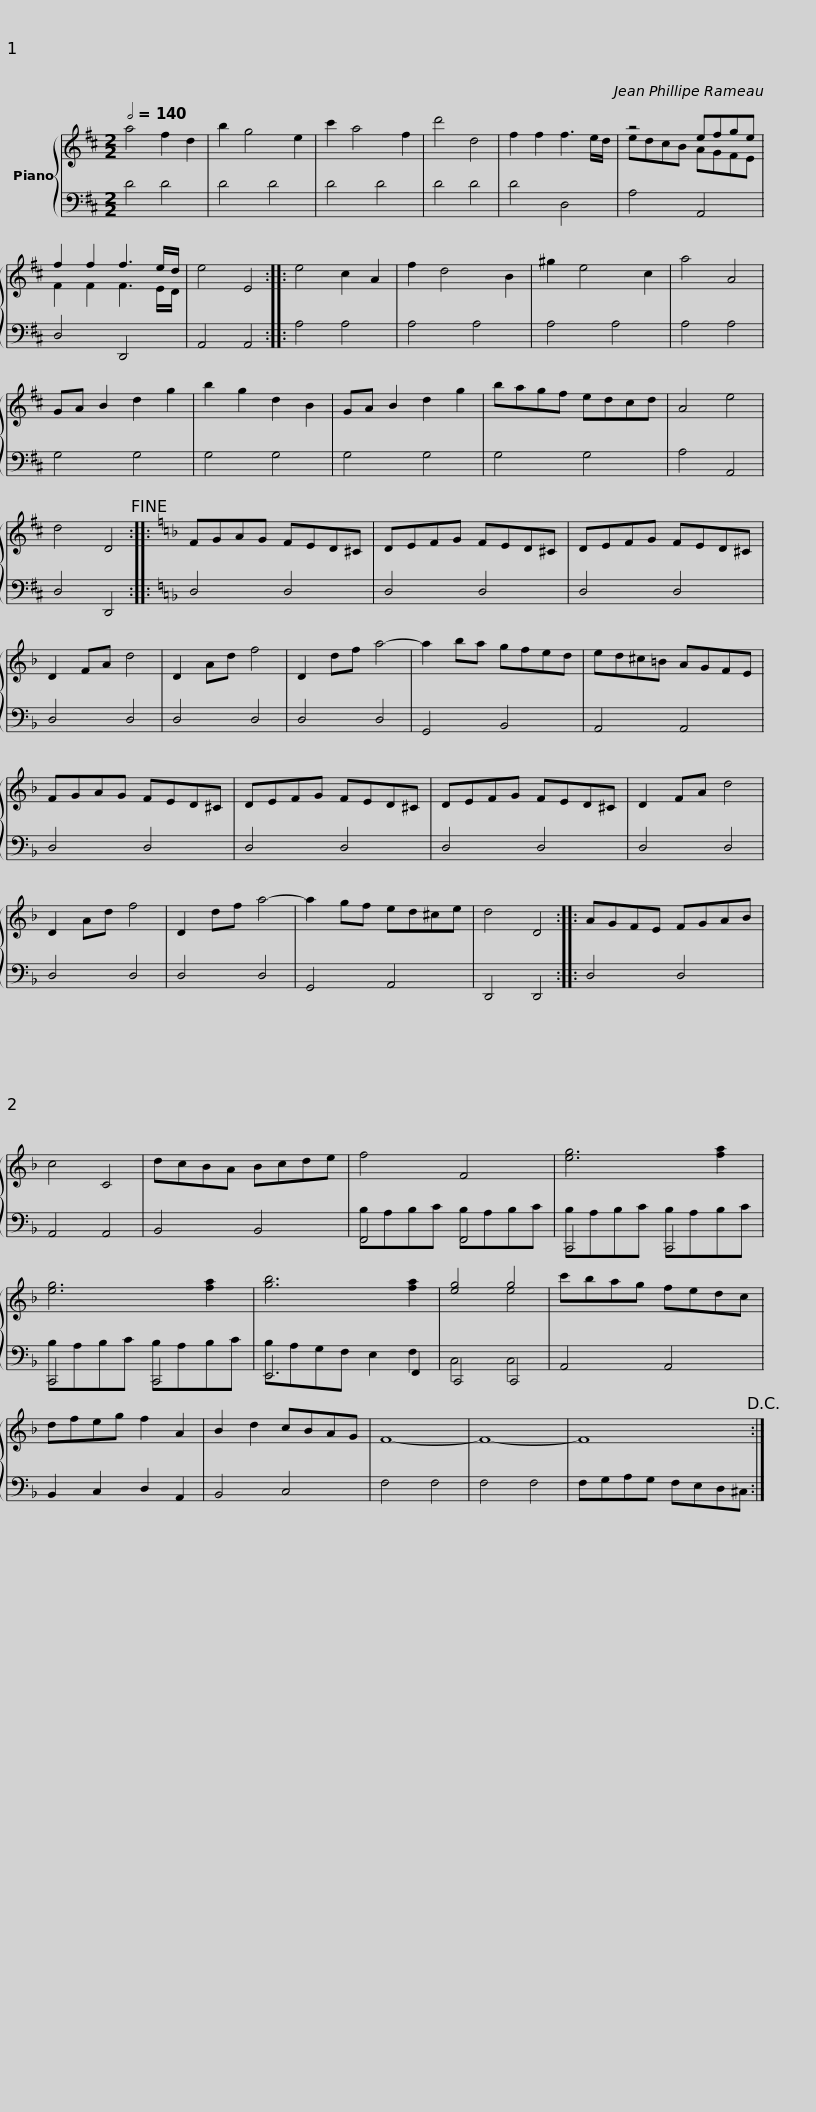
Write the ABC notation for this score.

X:1
%%score { ( 1 3 ) | ( 2 4 ) }
L:1/8
Q:1/2=140
M:2/2
I:linebreak $
K:D
V:1 treble
V:3 treble
V:2 bass
V:4 bass
V:1
 a4 f2 d2 | b2 g4 e2 | c'2 a4 f2 | d'4 d4 | f2 f2 f3 e/d/ | %5
 z4 efge | f2 f2 f3 e/d/ | e4 E4 :: e4 c2 A2 |$ f2 d4 B2 | %10
 ^g2 e4 c2 | a4 A4 | GA B2 d2 g2 | b2 g2 d2 B2 | GA B2 d2 g2 | %15
 bagf edcd | A4 e4 | d4 D4!fine! ::$[K:F] FGAG FED^C | DEFG FED^C | %20
 DEFG FED^C | D2 FA d4 | D2 Ad f4 | D2 df a4- |$ a2 ba gfed | %25
 ed^c=B AGFE | FGAG FED^C | DEFG FED^C | DEFG FED^C |$ D2 FA d4 | %30
 D2 Ad f4 | D2 df a4- | a2 gf ed^ce | d4 D4 :: AGFE FGAB | %35
 c4 C4 | dcBA Bcde |$ f4 F4 | [eg]6 [fa]2 | [eg]6 [fa]2 | %40
 [gb]6 [fa]2 | [eg]4 g4 |$ c'bag fedc | dfeg f2 A2 | B2 d2 cBAG | %45
 F8- | F8- | F8!D.C.! :| %48
V:2
 D4 D4 | D4 D4 | D4 D4 | D4 D4 | D4 D,4 | %5
 A,4 A,,4 | D,4 D,,4 | A,,4 A,,4 :: A,4 A,4 |$ A,4 A,4 | %10
 A,4 A,4 | A,4 A,4 | G,4 G,4 | G,4 G,4 | G,4 G,4 | %15
 G,4 G,4 | A,4 A,,4 | D,4 D,,4 ::$[K:F] D,4 D,4 | D,4 D,4 | %20
 D,4 D,4 | D,4 D,4 | D,4 D,4 | D,4 D,4 |$ G,,4 B,,4 | %25
 A,,4 A,,4 | D,4 D,4 | D,4 D,4 | D,4 D,4 |$ D,4 D,4 | %30
 D,4 D,4 | D,4 D,4 | G,,4 A,,4 | D,,4 D,,4 :: D,4 D,4 | %35
 A,,4 A,,4 | B,,4 B,,4 |$ F,,4 F,,4 | C,,4 C,,4 | C,,4 C,,4 | %40
 E,,6 F,,2 | C,,4 C,,4 |$ A,,4 A,,4 | B,,2 C,2 D,2 A,,2 | B,,4 C,4 | %45
 F,4 F,4 | F,4 F,4 | F,G,A,G, F,E,D,^C, :| %48
V:3
 x8 | x8 | x8 | x8 | x8 | %5
 edcB AGFE | F2 F2 F3 E/D/ | x8 :: x8 |$ x8 | %10
 x8 | x8 | x8 | x8 | x8 | %15
 x8 | x8 | x8 ::$[K:F] x8 | x8 | %20
 x8 | x8 | x8 | x8 |$ x8 | %25
 x8 | x8 | x8 | x8 |$ x8 | %30
 x8 | x8 | x8 | x8 :: x8 | %35
 x8 | x8 |$ x8 | x8 | x8 | %40
 x8 | x4 e4 |$ x8 | x8 | x8 | %45
 x8 | x8 | x8 :| %48
V:4
 x8 | x8 | x8 | x8 | x8 | %5
 x8 | x8 | x8 :: x8 |$ x8 | %10
 x8 | x8 | x8 | x8 | x8 | %15
 x8 | x8 | x8 ::$[K:F] x8 | x8 | %20
 x8 | x8 | x8 | x8 |$ x8 | %25
 x8 | x8 | x8 | x8 |$ x8 | %30
 x8 | x8 | x8 | x8 :: x8 | %35
 x8 | x8 |$ B,A,B,C B,A,B,C | B,A,B,C B,A,B,C | B,A,B,C B,A,B,C | %40
 B,A,G,F, E,2 F,2 | C,4 C,4 |$ x8 | x8 | x8 | %45
 x8 | x8 | x8 :| %48
